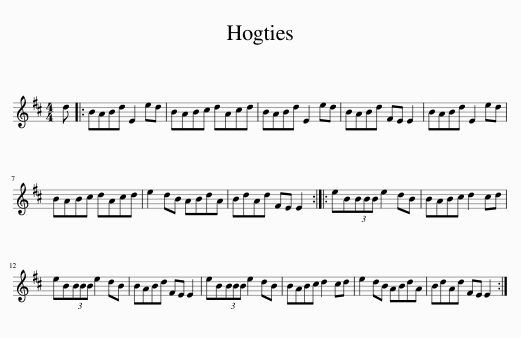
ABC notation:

X:1
L:1/8
M:4/4
I:linebreak $
K:D
V:1 treble
V:1
 d |: BABd E2 ed | BABc dAcd | BABd E2 ed | BABd FE E2 | %5
 BABd E2 ed |$ BABc dAcd | e2 dB ABdA | BdAd FE E2 :: eB(3BBB e2 dB | %10
 BABc d2 cd |$ eB(3BBB e2 dB | BABd FE E2 | eB(3BBB e2 dB | BABc d2 cd | %15
 e2 dB ABdA | BdAd FE E2 :| %17
